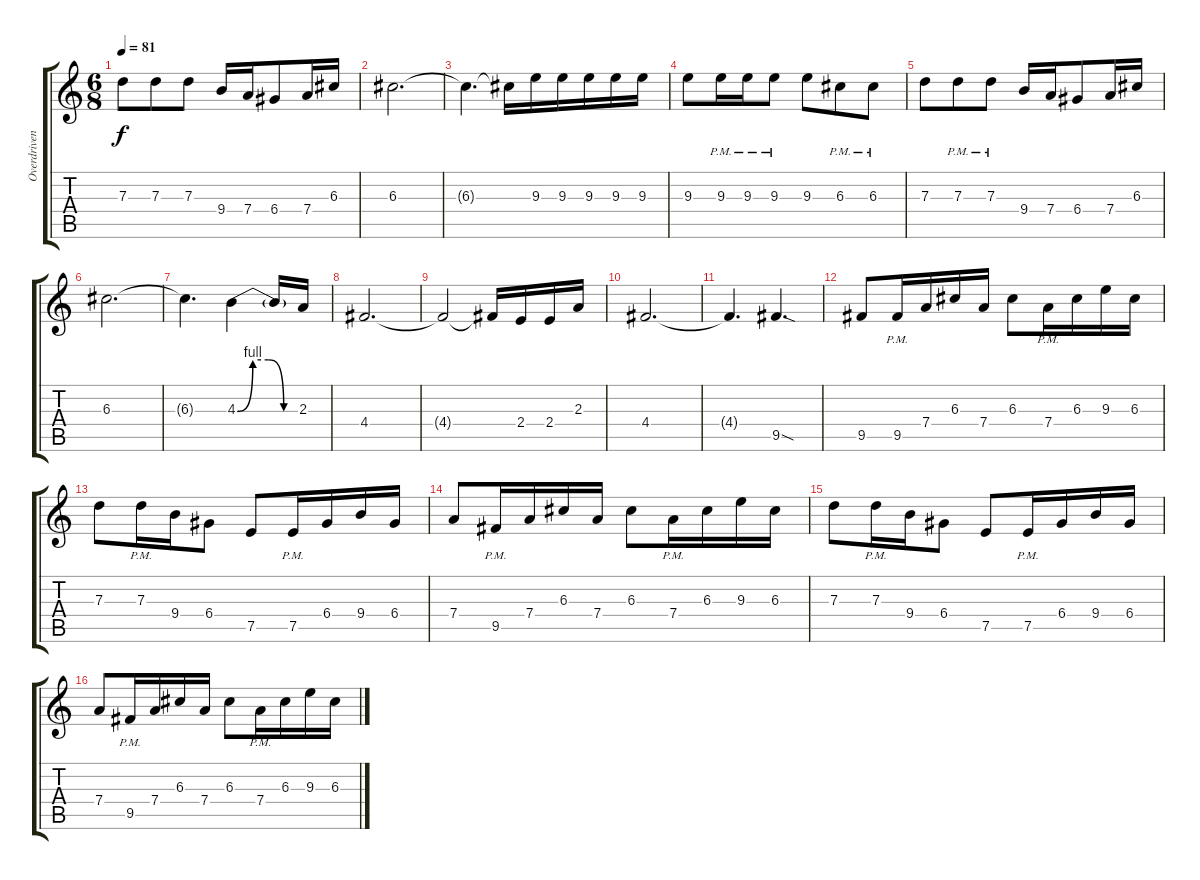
\track ("Overdriven Guitar I" "Overdriven") {instrument overdrivenguitar}
\staff {score tabs}
\tuning (E4 B3 G3 D3 A2 E2) {hide}
\ts (6 8)
\tempo 81
\clef g2
\ks c
7.3.8{dy f} 7.3.8 7.3.8 9.4.16 7.4.16 6.4.8 7.4.16 6.3.16 |
6.3.2{d} |
6.3{t}.4{d} 6.3{t}.16 9.3.16 9.3.16 9.3.16 9.3.16 9.3.16 |
9.3.8 9.3{pm}.16 9.3{pm}.16 9.3{pm}.8 9.3.8 6.3{pm}.8 6.3{pm}.8 |
7.3.8 7.3{pm}.8 7.3{pm}.8 9.4.16 7.4.16 6.4.8 7.4.16 6.3.16 |
6.3.2{d} |
6.3{t}.4{d} 4.3{be (custom 0 0 15 4 30 4 45 0 60 0)}.4 4.3{t}.16 2.3.16 |
4.4.2{d} |
4.4{t}.2 4.4{t}.16 2.4.16 2.4.16 2.3.16 |
4.4.2{d} |
4.4{t}.4{d} 9.5{sod}.4{d} |
9.5.8 9.5{pm}.16 7.4.16 6.3.16 7.4.16 6.3.8 7.4{pm}.16 6.3.16 9.3.16 6.3.16 |
7.3.8 7.3{pm}.16 9.4.16 6.4.8 7.5.8 7.5{pm}.16 6.4.16 9.4.16 6.4.16 |
7.4.8 9.5{pm}.16 7.4.16 6.3.16 7.4.16 6.3.8 7.4{pm}.16 6.3.16 9.3.16 6.3.16 |
7.3.8 7.3{pm}.16 9.4.16 6.4.8 7.5.8 7.5{pm}.16 6.4.16 9.4.16 6.4.16 |
7.4.8 9.5{pm}.16 7.4.16 6.3.16 7.4.16 6.3.8 7.4{pm}.16 6.3.16 9.3.16 6.3.16
